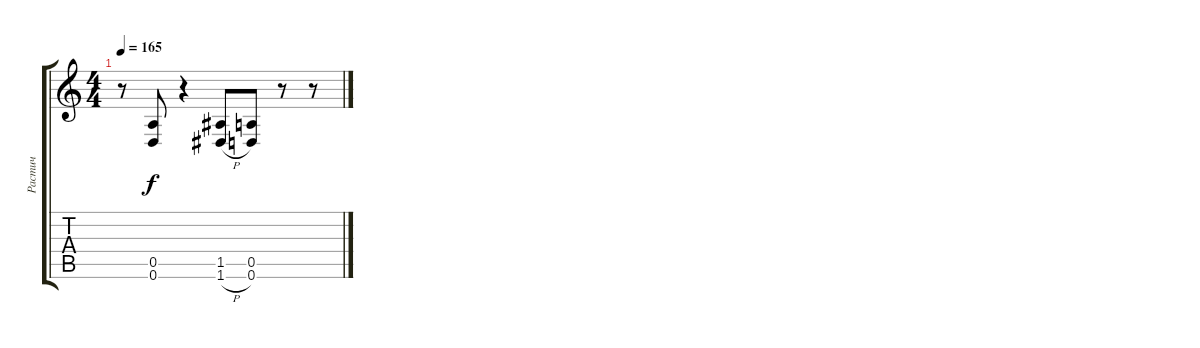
\track ("Растич" "Растич") {instrument distortionguitar}
\staff {score tabs}
\tuning (E4 B3 G3 D3 A2 D2) {hide}
\ts (4 4)
\tempo 165
\clef g2
\ks c
r.8{dy f} (0.5 0.6).8 r.4 (1.5 1.6{h}).8 (0.5 0.6).8 r.8 r.8
